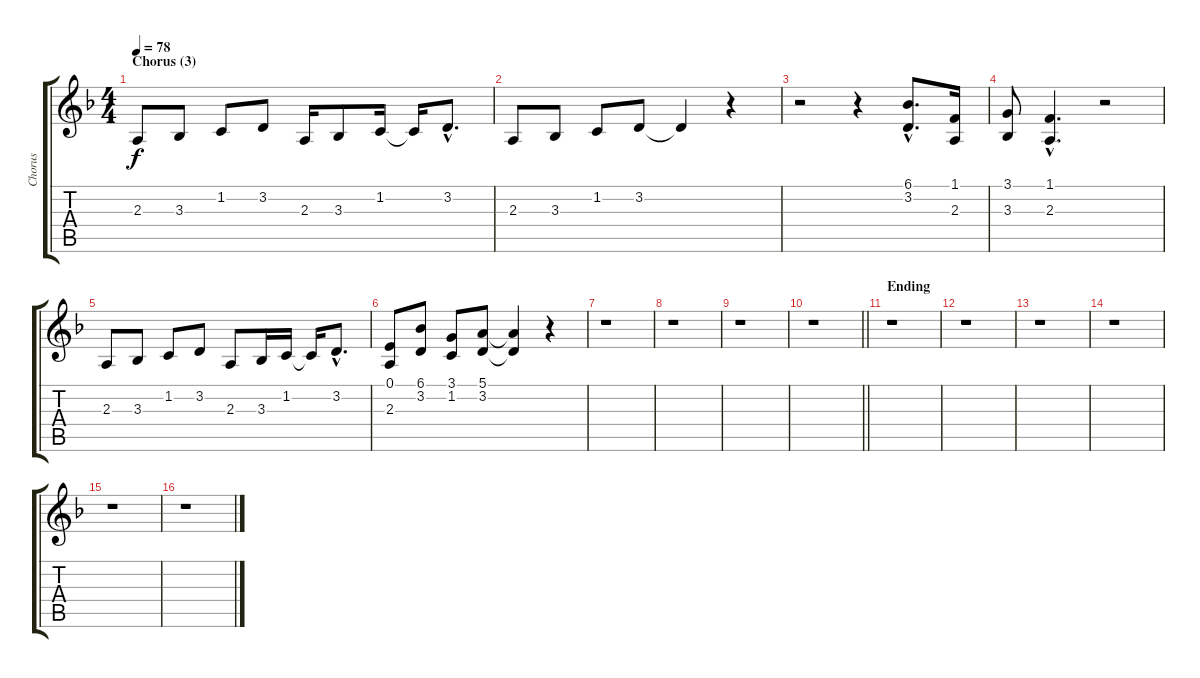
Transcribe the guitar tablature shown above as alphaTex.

\track ("Chorus" "Chorus") {instrument sopranosax}
\staff {score tabs}
\tuning (E4 B3 G3 D3 A2 E2) {hide}
\ts (4 4)
\section ("" "Chorus (3)")
\tempo 78
\clef g2
\ks f
2.3.8{dy f} 3.3.8 1.2.8 3.2.8 2.3.16 3.3.8 1.2.16 1.2{t}.16 3.2{hac}.8{d} |
2.3.8 3.3.8 1.2.8 3.2.8 3.2{t}.4 r.4 |
r.2 r.4 (6.1{hac} 3.2{hac}).8{d} (1.1 2.3).16 |
(3.1 3.3).8 (1.1{hac} 2.3{hac}).4{d} r.2 |
2.3.8 3.3.8 1.2.8 3.2.8 2.3.8 3.3.16 1.2.16 1.2{t}.16 3.2{hac}.8{d} |
(0.1 2.3).8 (6.1 3.2).8 (3.1 1.2).8 (5.1 3.2).8 (5.1{t} 3.2{t}).4 r.4 |
r.1 |
r.1 |
r.1 |
\barLineRight lightlight
r.1 |
\section ("" "Ending")
r.1 |
r.1 |
r.1 |
r.1 |
r.1 |
r.1
